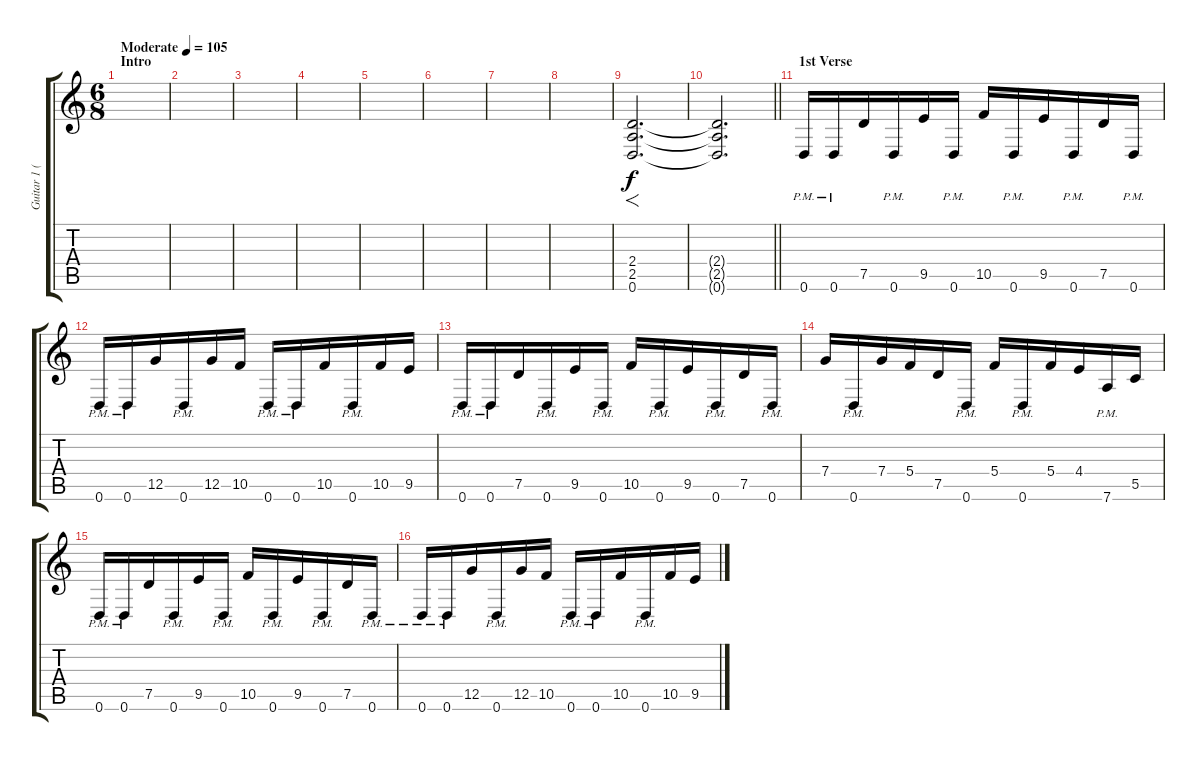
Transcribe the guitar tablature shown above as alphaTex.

\track ("Guitar 1 (Rhythm)" "Guitar 1 (") {instrument distortionguitar}
\staff {score tabs}
\tuning (D4 A3 F3 C3 G2 D2) {hide}
\ts (6 8)
\section ("" "Intro")
\tempo (105 "Moderate")
\clef g2
\ks c
|
|
|
|
|
|
|
|
(2.4 2.5 0.6).2{f d} |
\barLineRight lightlight
(2.4{t} 2.5{t} 0.6{t}).2{d} |
\section ("" "1st Verse")
0.6{pm}.16 0.6{pm}.16 7.5.16 0.6{pm}.16 9.5.16 0.6{pm}.16 10.5.16 0.6{pm}.16 9.5.16 0.6{pm}.16 7.5.16 0.6{pm}.16 |
0.6{pm}.16 0.6{pm}.16 12.5.16 0.6{pm}.16 12.5.16 10.5.16 0.6{pm}.16 0.6{pm}.16 10.5.16 0.6{pm}.16 10.5.16 9.5.16 |
0.6{pm}.16 0.6{pm}.16 7.5.16 0.6{pm}.16 9.5.16 0.6{pm}.16 10.5.16 0.6{pm}.16 9.5.16 0.6{pm}.16 7.5.16 0.6{pm}.16 |
7.4.16 0.6{pm}.16 7.4.16 5.4.16 7.5.16 0.6{pm}.16 5.4.16 0.6{pm}.16 5.4.16 4.4.16 7.6{pm}.16 5.5.16 |
0.6{pm}.16 0.6{pm}.16 7.5.16 0.6{pm}.16 9.5.16 0.6{pm}.16 10.5.16 0.6{pm}.16 9.5.16 0.6{pm}.16 7.5.16 0.6{pm}.16 |
0.6{pm}.16 0.6{pm}.16 12.5.16 0.6{pm}.16 12.5.16 10.5.16 0.6{pm}.16 0.6{pm}.16 10.5.16 0.6{pm}.16 10.5.16 9.5.16
